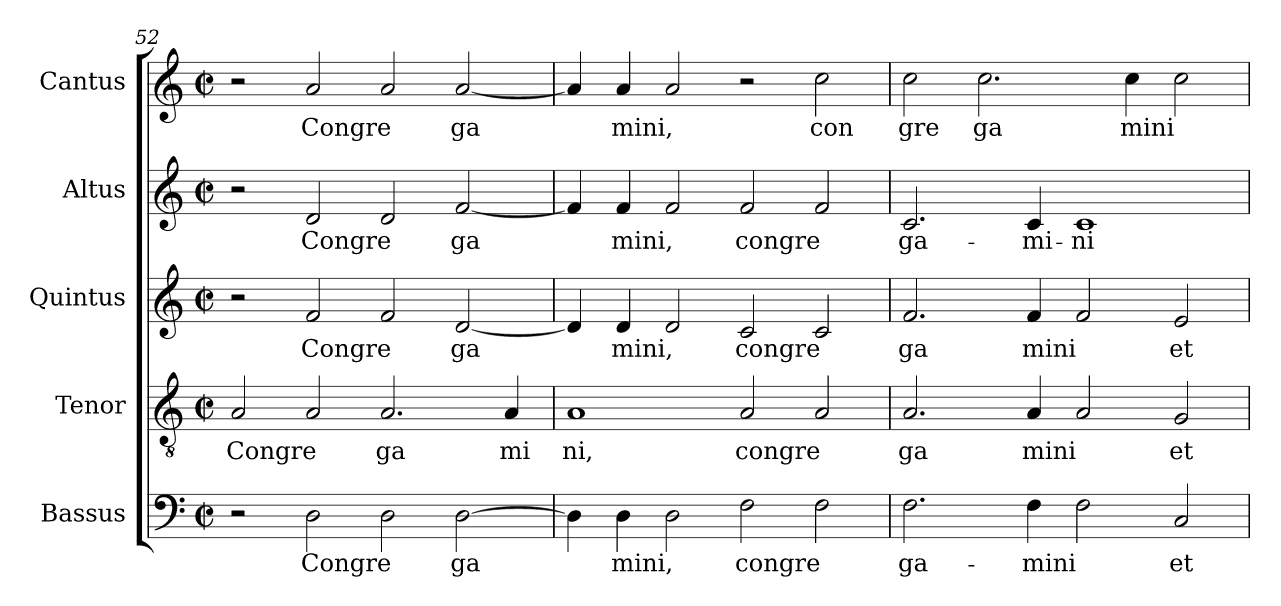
**kern	**text	**kern	**text	**kern	**text	**kern	**text	**kern	**text
*part5	*part5	*part4	*part4	*part3	*part3	*part2	*part2	*part1	*part1
*staff5	*staff5	*staff4	*staff4	*staff3	*staff3	*staff2	*staff2	*staff1	*staff1
*I"Bassus	*	*I"Tenor	*	*I"Quintus	*	*I"Altus	*	*I"Cantus	*
!!LO:PB:g=z
*clefF4	*	*clefGv2	*	*clefG2	*	*clefG2	*	*clefG2	*
*k[]	*	*k[]	*	*k[]	*	*k[]	*	*k[]	*
*C:	*	*C:	*	*C:	*	*C:	*	*C:	*
*M2/2	*	*M2/2	*	*M2/2	*	*M2/2	*	*M2/2	*
*met(c|)	*	*met(c|)	*	*met(c|)	*	*met(c|)	*	*met(c|)	*
=52	=52	=52	=52	=52	=52	=52	=52	=52	=52
!	!	!	!LO:LY:b:cj	!	!	!	!	!	!
2r	.	2A/	Congre	2r	.	2r	.	2r	.
!	!LO:LY:b:cj	!	!LO:LY:b:cj	!	!LO:LY:b:cj	!	!LO:LY:b:cj	!	!LO:LY:b:cj
2D\	Congre-	2A/	.	2f/	Congre	2d/	Congre-	2a/	Congre
!	!LO:LY:b:cj	!	!LO:LY:b:cj	!	!LO:LY:b:cj	!	!LO:LY:b:cj	!	!LO:LY:b:cj
2D\	--	2.A/	ga	2f/	.	2d/	--	2a/	.
!	!LO:LY:b:cj	!	!	!	!LO:LY:b:cj	!	!LO:LY:b:cj	!	!LO:LY:b:cj
[>2D\	-ga-	.	.	[<2d/	ga	[<2f/	-ga-	[<2a/	ga
!	!	!	!LO:LY:b:cj	!	!	!	!	!	!
.	.	4A/	mi	.	.	.	.	.	.
=53	=53	=53	=53	=53	=53	=53	=53	=53	=53
!	!LO:LY:b:cj	!	!LO:LY:b:cj	!	!LO:LY:b:cj	!	!LO:LY:b:cj	!	!LO:LY:b:cj
4D\]	--	1A	ni,	4d/]	.	4f/]	--	4a/]	.
!	!LO:LY:b:cj	!	!	!	!LO:LY:b:cj	!	!LO:LY:b:cj	!	!LO:LY:b:cj
4D\	-mini,	.	.	4d/	mini,	4f/	-mini,	4a/	mini,
!	!LO:LY:b:cj	!	!	!	!LO:LY:b:cj	!	!LO:LY:b:cj	!	!LO:LY:b:cj
2D\	.	.	.	2d/	.	2f/	.	2a/	.
!	!LO:LY:b:cj	!	!LO:LY:b:cj	!	!LO:LY:b:cj	!	!LO:LY:b:cj	!	!
2F\	congre-	2A/	congre	2c/	congre	2f/	congre-	2r	.
!	!LO:LY:b:cj	!	!LO:LY:b:cj	!	!LO:LY:b:cj	!	!LO:LY:b:cj	!	!LO:LY:b:cj
2F\	--	2A/	.	2c/	.	2f/	--	2cc\	con
=54	=54	=54	=54	=54	=54	=54	=54	=54	=54
!	!LO:LY:b:cj	!	!LO:LY:b:cj	!	!LO:LY:b:cj	!	!LO:LY:b:cj	!	!LO:LY:b:cj
2.F\	-ga-	2.A/	ga	2.f/	ga	2.c/	-ga-	2cc\	gre
!	!	!	!	!	!	!	!	!	!LO:LY:b:cj
.	.	.	.	.	.	.	.	2.cc\	ga
!	!LO:LY:b:cj	!	!LO:LY:b:cj	!	!LO:LY:b:cj	!	!LO:LY:b:cj	!	!
4F\	-mini	4A/	mini	4f/	mini	4c/	-mi-	.	.
!	!LO:LY:b:cj	!	!LO:LY:b:cj	!	!LO:LY:b:cj	!	!LO:LY:b:cj	!	!
2F\	.	2A/	.	2f/	.	1c	-ni	.	.
!	!	!	!	!	!	!	!	!	!LO:LY:b:cj
.	.	.	.	.	.	.	.	4cc\	mini
!	!LO:LY:b:cj	!	!LO:LY:b:cj	!	!LO:LY:b:cj	!	!	!	!LO:LY:b:cj
2C/	et	2G/	et	2e/	et	.	.	2cc\	.
=	=	=	=	=	=	=	=	=	=
*-	*-	*-	*-	*-	*-	*-	*-	*-	*-
